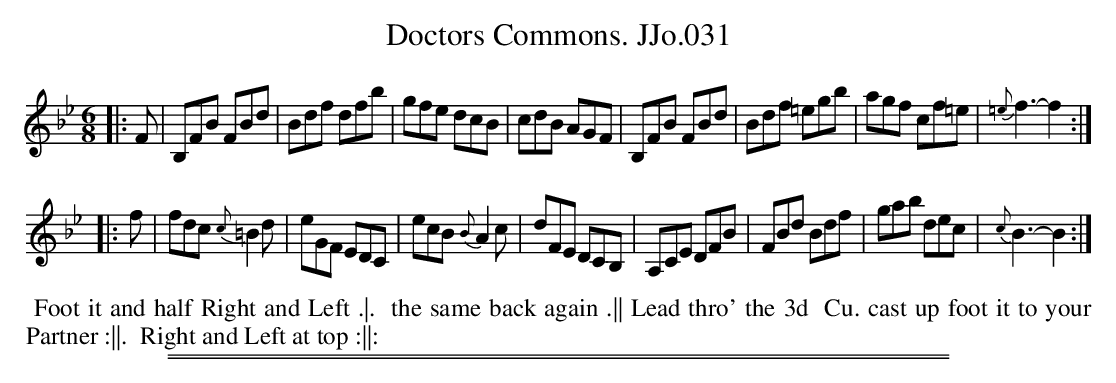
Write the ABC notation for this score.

X:1
T: Doctors Commons. JJo.031
M:6/8
L:1/8
K:Bb
|: F |\
B,FB FBd | Bdf dfb | gfe dcB | cdB AGF |\
B,FB FBd | Bdf =egb | agf cf=e | {=e}f3- f2 :|
|: f |\
fdc {c}=B2d | eGF EDC | ecB {B}A2c | dFE DCB, |\
A,CE DFB | FBd Bdf | gab dec | {c}B3- B2 :|
